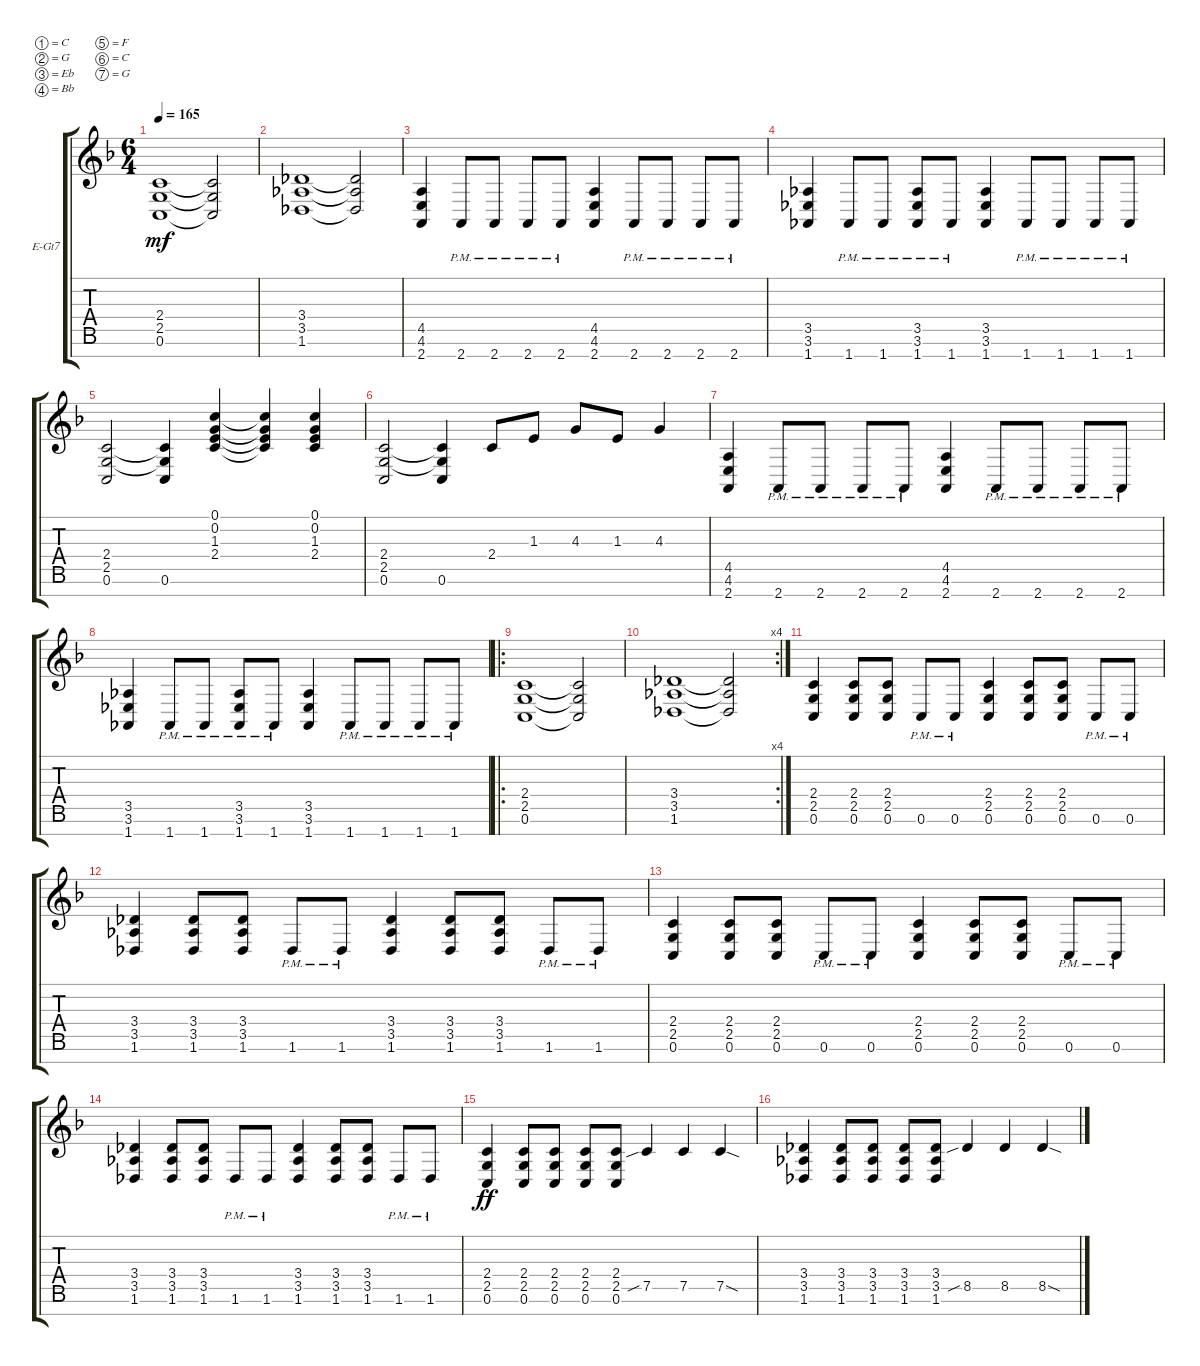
\defaultSystemsLayout 4
\bracketExtendMode groupsimilarinstruments
\firstSystemTrackNameOrientation horizontal
\otherSystemsTrackNameOrientation horizontal
\track ("Electric Guitar II" "E-Gt7") {instrument distortionguitar}
\staff {score tabs}
\tuning (C4 G3 Eb3 Bb2 F2 C2 G1)
\ts (6 4)
\tempo 165
\clef g2
\ks f
(0.6 2.5 2.4).1{dy mf} (0.6{t} 2.5{t} 2.4{t}).2 |
(1.6 3.5 3.4).1 (1.6{t} 3.5{t} 3.4{t}).2 |
(2.7 4.6 4.5).4 2.7{pm}.8 2.7{pm}.8 2.7{pm}.8 2.7{pm}.8 (2.7 4.6 4.5).4 2.7{pm}.8 2.7{pm}.8 2.7{pm}.8 2.7{pm}.8 |
(1.7 3.6 3.5).4 1.7{pm}.8 1.7{pm}.8 (1.7{pm} 3.6 3.5).8 1.7{pm}.8 (1.7 3.6 3.5).4 1.7{pm}.8 1.7{pm}.8 1.7{pm}.8 1.7{pm}.8 |
(0.6 2.5 2.4).2 (0.6 2.5{t} 2.4{t}).4 (0.1 0.2 1.3 2.4).4 (0.1{t} 0.2{t} 1.3{t} 2.4{t}).4 (0.1 0.2 1.3 2.4).4 |
(0.6 2.5 2.4).2 (0.6 2.5{t} 2.4{t}).4 2.4.8 1.3.8 4.3.8 1.3.8 4.3.4 |
(2.7 4.6 4.5).4 2.7{pm}.8 2.7{pm}.8 2.7{pm}.8 2.7{pm}.8 (2.7 4.6 4.5).4 2.7{pm}.8 2.7{pm}.8 2.7{pm}.8 2.7{pm}.8 |
(1.7 3.6 3.5).4 1.7{pm}.8 1.7{pm}.8 (1.7{pm} 3.6 3.5).8 1.7{pm}.8 (1.7 3.6 3.5).4 1.7{pm}.8 1.7{pm}.8 1.7{pm}.8 1.7{pm}.8 |
\ro
(0.6 2.5 2.4).1 (0.6{t} 2.5{t} 2.4{t}).2 |
\rc 4
(1.6 3.5 3.4).1 (1.6{t} 3.5{t} 3.4{t}).2 |
(0.6 2.5 2.4).4 (0.6 2.5 2.4).8 (0.6 2.5 2.4).8 0.6{pm}.8 0.6{pm}.8 (0.6 2.5 2.4).4 (0.6 2.5 2.4).8 (0.6 2.5 2.4).8 0.6{pm}.8 0.6{pm}.8 |
(1.6 3.5 3.4).4 (1.6 3.5 3.4).8 (1.6 3.5 3.4).8 1.6{pm}.8 1.6{pm}.8 (1.6 3.5 3.4).4 (1.6 3.5 3.4).8 (1.6 3.5 3.4).8 1.6{pm}.8 1.6{pm}.8 |
(0.6 2.5 2.4).4 (0.6 2.5 2.4).8 (0.6 2.5 2.4).8 0.6{pm}.8 0.6{pm}.8 (0.6 2.5 2.4).4 (0.6 2.5 2.4).8 (0.6 2.5 2.4).8 0.6{pm}.8 0.6{pm}.8 |
(1.6 3.5 3.4).4 (1.6 3.5 3.4).8 (1.6 3.5 3.4).8 1.6{pm}.8 1.6{pm}.8 (1.6 3.5 3.4).4 (1.6 3.5 3.4).8 (1.6 3.5 3.4).8 1.6{pm}.8 1.6{pm}.8 |
(0.6 2.5 2.4).4{dy ff} (0.6 2.5 2.4).8 (0.6 2.5 2.4).8 (0.6 2.5 2.4).8 (0.6 2.5 2.4).8 7.5{sib}.4 7.5.4 7.5{sod}.4 |
(1.6 3.5 3.4).4 (1.6 3.5 3.4).8 (1.6 3.5 3.4).8 (1.6 3.5 3.4).8 (1.6 3.5 3.4).8 8.5{sib}.4 8.5.4 8.5{sod}.4
